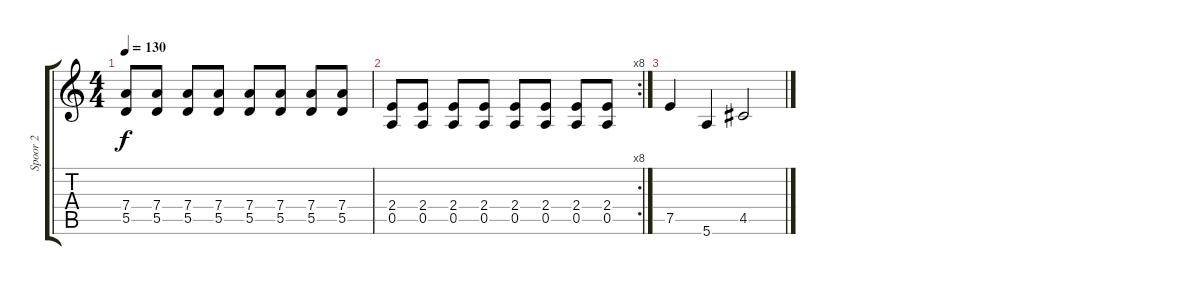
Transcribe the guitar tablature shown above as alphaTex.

\track ("Spoor 2" "Spoor 2") {instrument electricguitarclean}
\staff {score tabs}
\tuning (E4 B3 G3 D3 A2 E2) {hide}
\ts (4 4)
\tempo 130
\clef g2
\ks c
(7.4 5.5).8{dy f} (7.4 5.5).8 (7.4 5.5).8 (7.4 5.5).8 (7.4 5.5).8 (7.4 5.5).8 (7.4 5.5).8 (7.4 5.5).8 |
\rc 8
(2.4 0.5).8 (2.4 0.5).8 (2.4 0.5).8 (2.4 0.5).8 (2.4 0.5).8 (2.4 0.5).8 (2.4 0.5).8 (2.4 0.5).8 |
7.5.4 5.6.4 4.5.2
